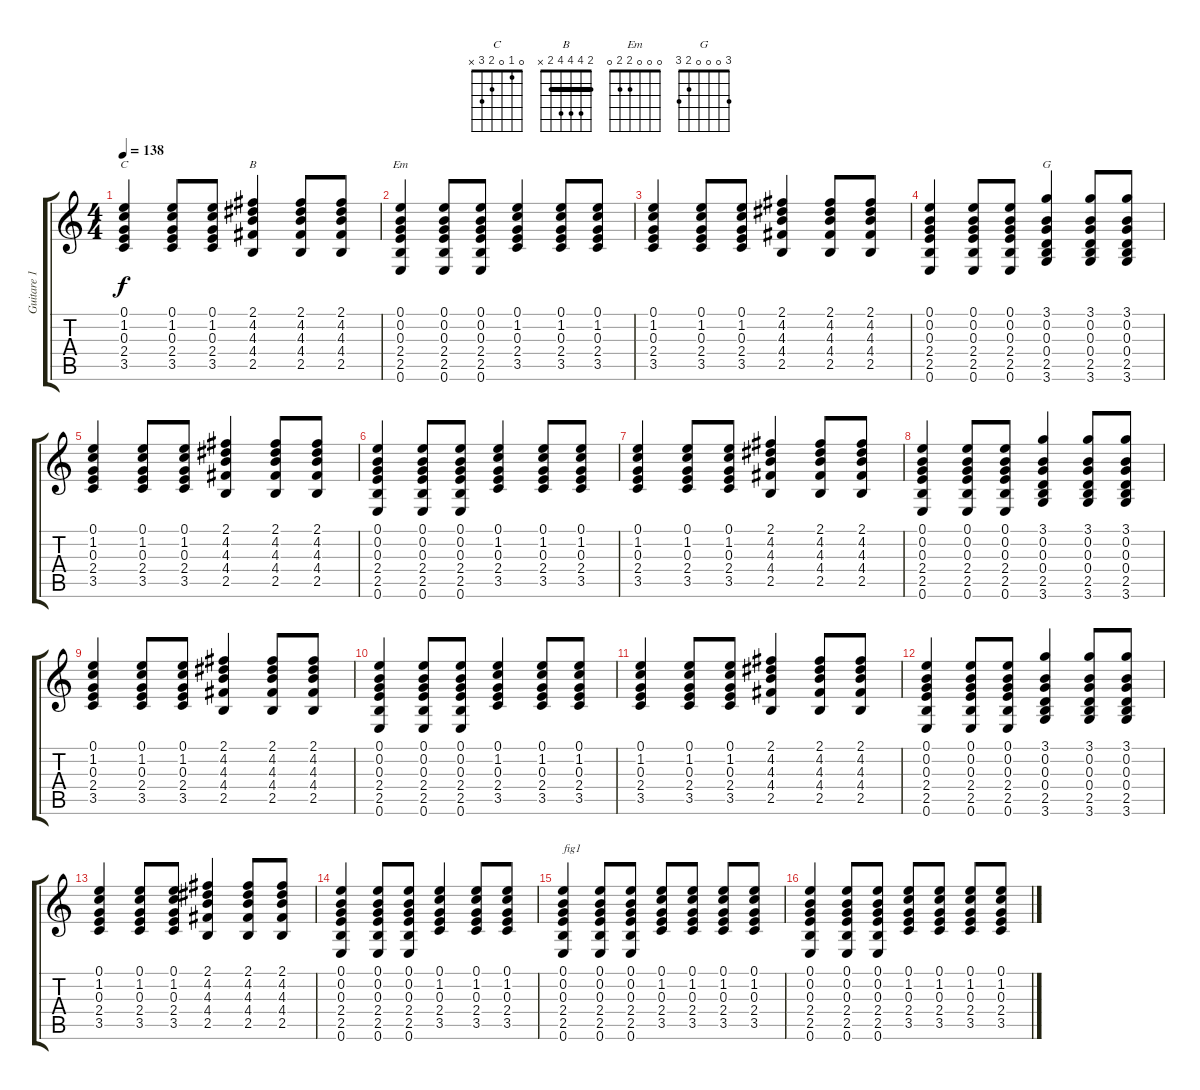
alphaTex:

\track ("Guitare 1" "Guitare 1") {instrument acousticguitarnylon}
\staff {score tabs}
\tuning (E4 B3 G3 D3 A2 E2) {hide}
\chord ("C" 0 1 0 2 3 x)
\chord ("B" 2 4 4 4 2 x) {barre 2}
\chord ("Em" 0 0 0 2 2 0)
\chord ("G" 3 0 0 0 2 3)
\ts (4 4)
\tempo 138
\clef g2
\ks c
(0.1 1.2 0.3 2.4 3.5).4{ch "C" dy f} (0.1 1.2 0.3 2.4 3.5).8 (0.1 1.2 0.3 2.4 3.5).8 (2.1 4.2 4.3 4.4 2.5).4{ch "B"} (2.1 4.2 4.3 4.4 2.5).8 (2.1 4.2 4.3 4.4 2.5).8 |
(0.1 0.2 0.3 2.4 2.5 0.6).4{ch "Em"} (0.1 0.2 0.3 2.4 2.5 0.6).8 (0.1 0.2 0.3 2.4 2.5 0.6).8 (0.1 1.2 0.3 2.4 3.5).4 (0.1 1.2 0.3 2.4 3.5).8 (0.1 1.2 0.3 2.4 3.5).8 |
(0.1 1.2 0.3 2.4 3.5).4 (0.1 1.2 0.3 2.4 3.5).8 (0.1 1.2 0.3 2.4 3.5).8 (2.1 4.2 4.3 4.4 2.5).4 (2.1 4.2 4.3 4.4 2.5).8 (2.1 4.2 4.3 4.4 2.5).8 |
(0.1 0.2 0.3 2.4 2.5 0.6).4 (0.1 0.2 0.3 2.4 2.5 0.6).8 (0.1 0.2 0.3 2.4 2.5 0.6).8 (3.1 0.2 0.3 0.4 2.5 3.6).4{ch "G"} (3.1 0.2 0.3 0.4 2.5 3.6).8 (3.1 0.2 0.3 0.4 2.5 3.6).8 |
(0.1 1.2 0.3 2.4 3.5).4 (0.1 1.2 0.3 2.4 3.5).8 (0.1 1.2 0.3 2.4 3.5).8 (2.1 4.2 4.3 4.4 2.5).4 (2.1 4.2 4.3 4.4 2.5).8 (2.1 4.2 4.3 4.4 2.5).8 |
(0.1 0.2 0.3 2.4 2.5 0.6).4 (0.1 0.2 0.3 2.4 2.5 0.6).8 (0.1 0.2 0.3 2.4 2.5 0.6).8 (0.1 1.2 0.3 2.4 3.5).4 (0.1 1.2 0.3 2.4 3.5).8 (0.1 1.2 0.3 2.4 3.5).8 |
(0.1 1.2 0.3 2.4 3.5).4 (0.1 1.2 0.3 2.4 3.5).8 (0.1 1.2 0.3 2.4 3.5).8 (2.1 4.2 4.3 4.4 2.5).4 (2.1 4.2 4.3 4.4 2.5).8 (2.1 4.2 4.3 4.4 2.5).8 |
(0.1 0.2 0.3 2.4 2.5 0.6).4 (0.1 0.2 0.3 2.4 2.5 0.6).8 (0.1 0.2 0.3 2.4 2.5 0.6).8 (3.1 0.2 0.3 0.4 2.5 3.6).4 (3.1 0.2 0.3 0.4 2.5 3.6).8 (3.1 0.2 0.3 0.4 2.5 3.6).8 |
(0.1 1.2 0.3 2.4 3.5).4 (0.1 1.2 0.3 2.4 3.5).8 (0.1 1.2 0.3 2.4 3.5).8 (2.1 4.2 4.3 4.4 2.5).4 (2.1 4.2 4.3 4.4 2.5).8 (2.1 4.2 4.3 4.4 2.5).8 |
(0.1 0.2 0.3 2.4 2.5 0.6).4 (0.1 0.2 0.3 2.4 2.5 0.6).8 (0.1 0.2 0.3 2.4 2.5 0.6).8 (0.1 1.2 0.3 2.4 3.5).4 (0.1 1.2 0.3 2.4 3.5).8 (0.1 1.2 0.3 2.4 3.5).8 |
(0.1 1.2 0.3 2.4 3.5).4 (0.1 1.2 0.3 2.4 3.5).8 (0.1 1.2 0.3 2.4 3.5).8 (2.1 4.2 4.3 4.4 2.5).4 (2.1 4.2 4.3 4.4 2.5).8 (2.1 4.2 4.3 4.4 2.5).8 |
(0.1 0.2 0.3 2.4 2.5 0.6).4 (0.1 0.2 0.3 2.4 2.5 0.6).8 (0.1 0.2 0.3 2.4 2.5 0.6).8 (3.1 0.2 0.3 0.4 2.5 3.6).4 (3.1 0.2 0.3 0.4 2.5 3.6).8 (3.1 0.2 0.3 0.4 2.5 3.6).8 |
(0.1 1.2 0.3 2.4 3.5).4 (0.1 1.2 0.3 2.4 3.5).8 (0.1 1.2 0.3 2.4 3.5).8 (2.1 4.2 4.3 4.4 2.5).4 (2.1 4.2 4.3 4.4 2.5).8 (2.1 4.2 4.3 4.4 2.5).8 |
(0.1 0.2 0.3 2.4 2.5 0.6).4 (0.1 0.2 0.3 2.4 2.5 0.6).8 (0.1 0.2 0.3 2.4 2.5 0.6).8 (0.1 1.2 0.3 2.4 3.5).4 (0.1 1.2 0.3 2.4 3.5).8 (0.1 1.2 0.3 2.4 3.5).8 |
(0.1 0.2 0.3 2.4 2.5 0.6).4{txt "fig1"} (0.1 0.2 0.3 2.4 2.5 0.6).8 (0.1 0.2 0.3 2.4 2.5 0.6).8 (0.1 1.2 0.3 2.4 3.5).8 (0.1 1.2 0.3 2.4 3.5).8 (0.1 1.2 0.3 2.4 3.5).8 (0.1 1.2 0.3 2.4 3.5).8 |
(0.1 0.2 0.3 2.4 2.5 0.6).4 (0.1 0.2 0.3 2.4 2.5 0.6).8 (0.1 0.2 0.3 2.4 2.5 0.6).8 (0.1 1.2 0.3 2.4 3.5).8 (0.1 1.2 0.3 2.4 3.5).8 (0.1 1.2 0.3 2.4 3.5).8 (0.1 1.2 0.3 2.4 3.5).8
